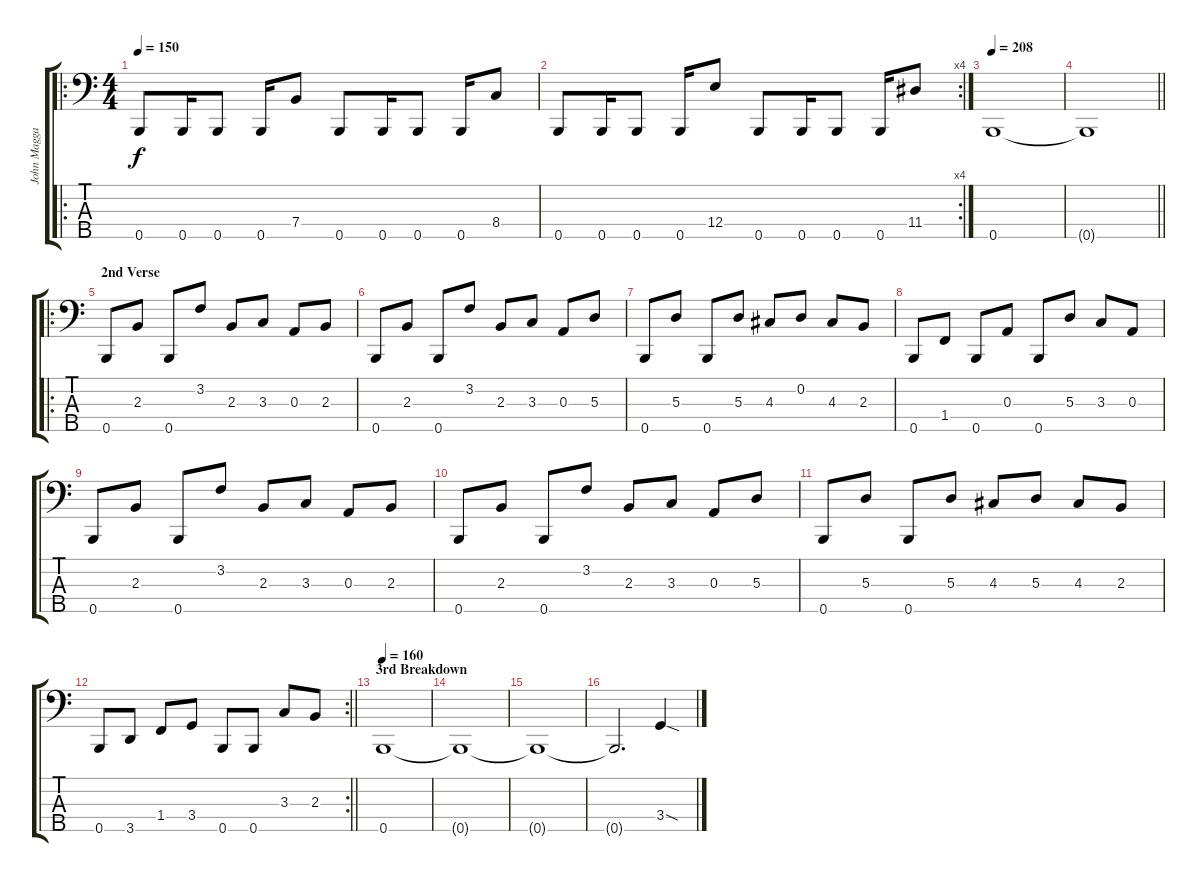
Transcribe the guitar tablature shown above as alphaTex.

\track ("John Maggard" "John Magga") {instrument electricbassfinger}
\staff {score tabs}
\tuning (G2 D2 A1 E1 B0) {hide}
\ro
\ts (4 4)
\tempo 150
\clef f4
\ks c
0.5.8{dy f} 0.5.16 0.5.8 0.5.16 7.4.8 0.5.8 0.5.16 0.5.8 0.5.16 8.4.8 |
\rc 4
0.5.8 0.5.16 0.5.8 0.5.16 12.4.8 0.5.8 0.5.16 0.5.8 0.5.16 11.4.8 |
\tempo 208
0.5.1 |
\barLineRight lightlight
0.5{t}.1 |
\ro
\section ("" "2nd Verse")
0.5.8 2.3.8 0.5.8 3.2.8 2.3.8 3.3.8 0.3.8 2.3.8 |
0.5.8 2.3.8 0.5.8 3.2.8 2.3.8 3.3.8 0.3.8 5.3.8 |
0.5.8 5.3.8 0.5.8 5.3.8 4.3.8 0.2.8 4.3.8 2.3.8 |
0.5.8 1.4.8 0.5.8 0.3.8 0.5.8 5.3.8 3.3.8 0.3.8 |
0.5.8 2.3.8 0.5.8 3.2.8 2.3.8 3.3.8 0.3.8 2.3.8 |
0.5.8 2.3.8 0.5.8 3.2.8 2.3.8 3.3.8 0.3.8 5.3.8 |
0.5.8 5.3.8 0.5.8 5.3.8 4.3.8 5.3.8 4.3.8 2.3.8 |
\rc 2
\barLineRight lightlight
0.5.8 3.5.8 1.4.8 3.4.8 0.5.8 0.5.8 3.3.8 2.3.8 |
\section ("" "3rd Breakdown")
\tempo 160
0.5.1 |
0.5{t}.1 |
0.5{t}.1 |
0.5{t}.2{d} 3.4{sod}.4
